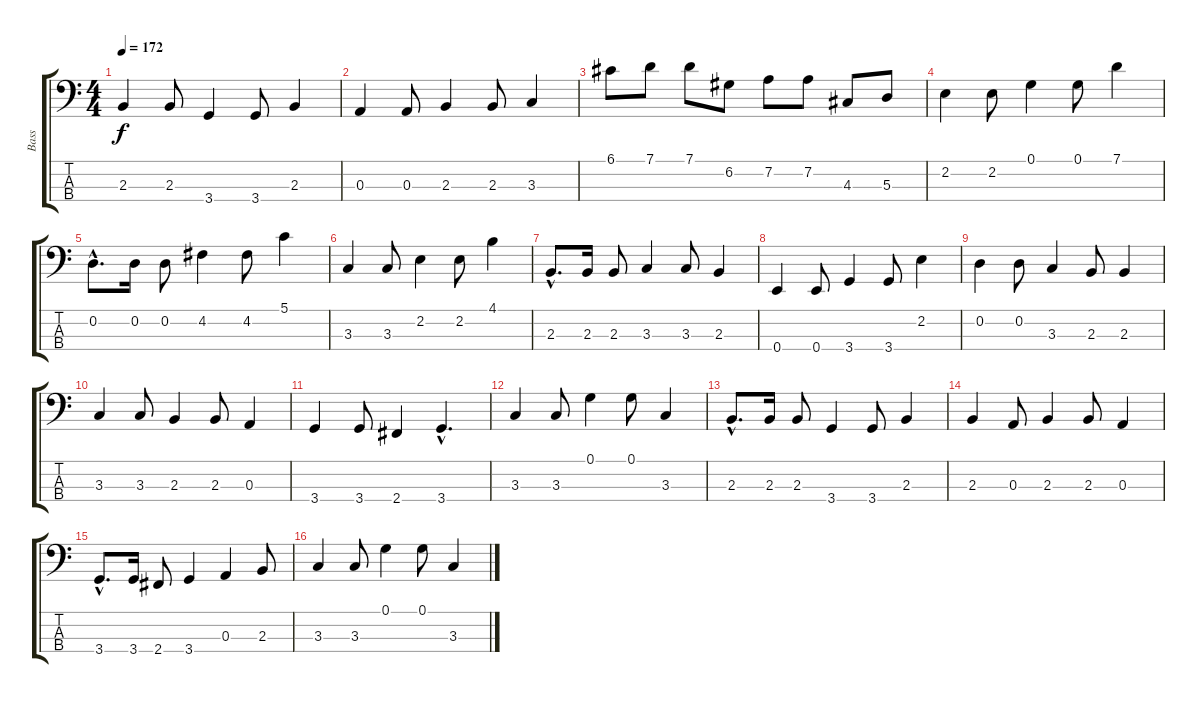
\track ("Bass" "Bass") {instrument electricbasspick}
\staff {score tabs}
\tuning (G2 D2 A1 E1) {hide}
\ts (4 4)
\tempo 172
\clef f4
\ks c
2.3.4{dy f} 2.3.8 3.4.4 3.4.8 2.3.4 |
0.3.4 0.3.8 2.3.4 2.3.8 3.3.4 |
6.1.8 7.1.8 7.1.8 6.2.8 7.2.8 7.2.8 4.3.8 5.3.8 |
2.2.4 2.2.8 0.1.4 0.1.8 7.1.4 |
0.2{hac}.8{d} 0.2.16 0.2.8 4.2.4 4.2.8 5.1.4 |
3.3.4 3.3.8 2.2.4 2.2.8 4.1.4 |
2.3{hac}.8{d} 2.3.16 2.3.8 3.3.4 3.3.8 2.3.4 |
0.4.4 0.4.8 3.4.4 3.4.8 2.2.4 |
0.2.4 0.2.8 3.3.4 2.3.8 2.3.4 |
3.3.4 3.3.8 2.3.4 2.3.8 0.3.4 |
3.4.4 3.4.8 2.4.4 3.4{hac}.4{d} |
3.3.4 3.3.8 0.1.4 0.1.8 3.3.4 |
2.3{hac}.8{d} 2.3.16 2.3.8 3.4.4 3.4.8 2.3.4 |
2.3.4 0.3.8 2.3.4 2.3.8 0.3.4 |
3.4{hac}.8{d} 3.4.16 2.4.8 3.4.4 0.3.4 2.3.8 |
3.3.4 3.3.8 0.1.4 0.1.8 3.3.4
